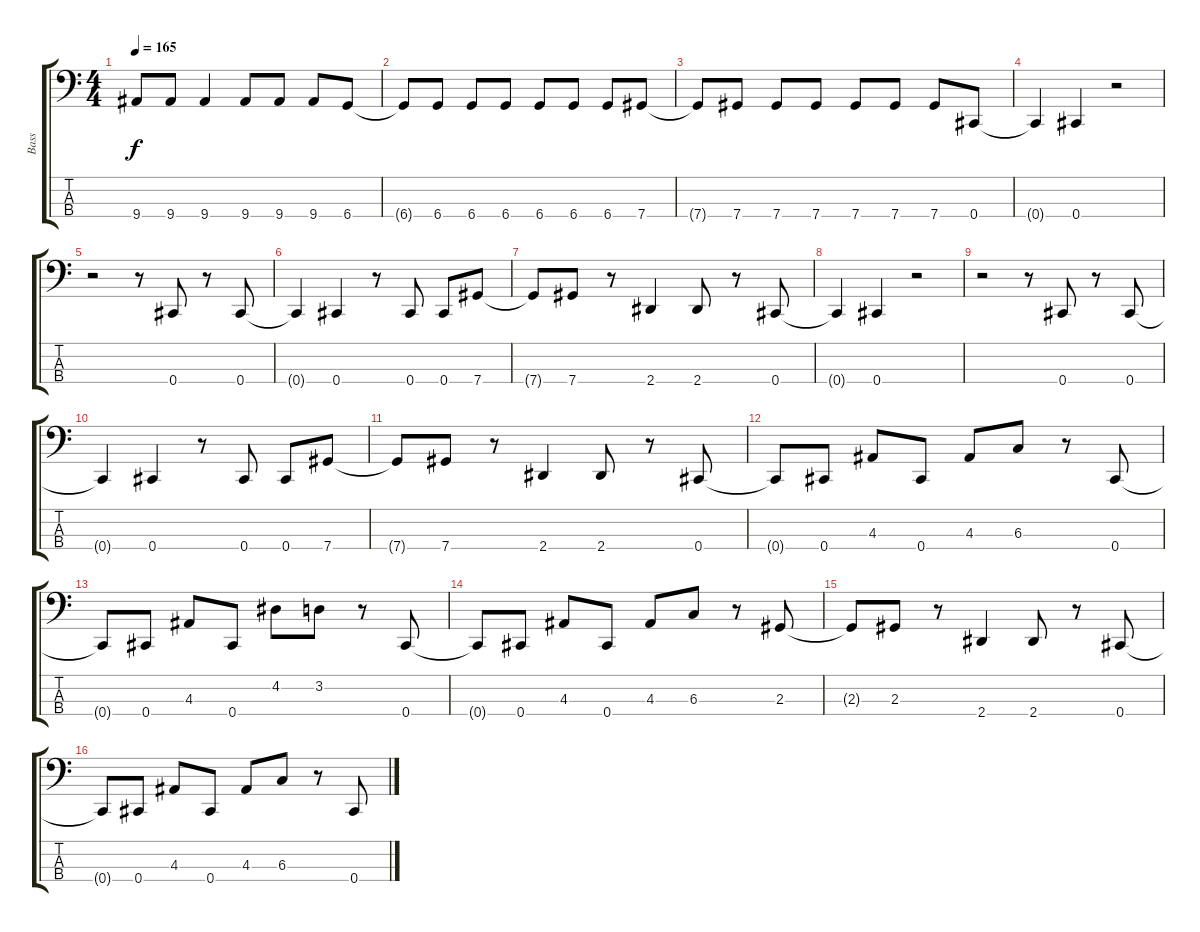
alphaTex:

\track ("Bass" "Bass") {instrument electricbassfinger}
\staff {score tabs}
\tuning (E2 B1 Gb1 Db1) {hide}
\ts (4 4)
\tempo 165
\clef f4
\ks c
9.4{t}.8{dy f} 9.4.8 9.4.4 9.4.8 9.4.8 9.4.8 6.4.8 |
6.4{t}.8 6.4.8 6.4.8 6.4.8 6.4.8 6.4.8 6.4.8 7.4.8 |
7.4{t}.8 7.4.8 7.4.8 7.4.8 7.4.8 7.4.8 7.4.8 0.4.8 |
0.4{t}.4 0.4.4 r.2 |
r.2 r.8 0.4.8 r.8 0.4.8 |
0.4{t}.4 0.4.4 r.8 0.4.8 0.4.8 7.4.8 |
7.4{t}.8 7.4.8 r.8 2.4.4 2.4.8 r.8 0.4.8 |
0.4{t}.4 0.4.4 r.2 |
r.2 r.8 0.4.8 r.8 0.4.8 |
0.4{t}.4 0.4.4 r.8 0.4.8 0.4.8 7.4.8 |
7.4{t}.8 7.4.8 r.8 2.4.4 2.4.8 r.8 0.4.8 |
0.4{t}.8 0.4.8 4.3.8 0.4.8 4.3.8 6.3.8 r.8 0.4.8 |
0.4{t}.8 0.4.8 4.3.8 0.4.8 4.2.8 3.2.8 r.8 0.4.8 |
0.4{t}.8 0.4.8 4.3.8 0.4.8 4.3.8 6.3.8 r.8 2.3.8 |
2.3{t}.8 2.3.8 r.8 2.4.4 2.4.8 r.8 0.4.8 |
0.4{t}.8 0.4.8 4.3.8 0.4.8 4.3.8 6.3.8 r.8 0.4.8
